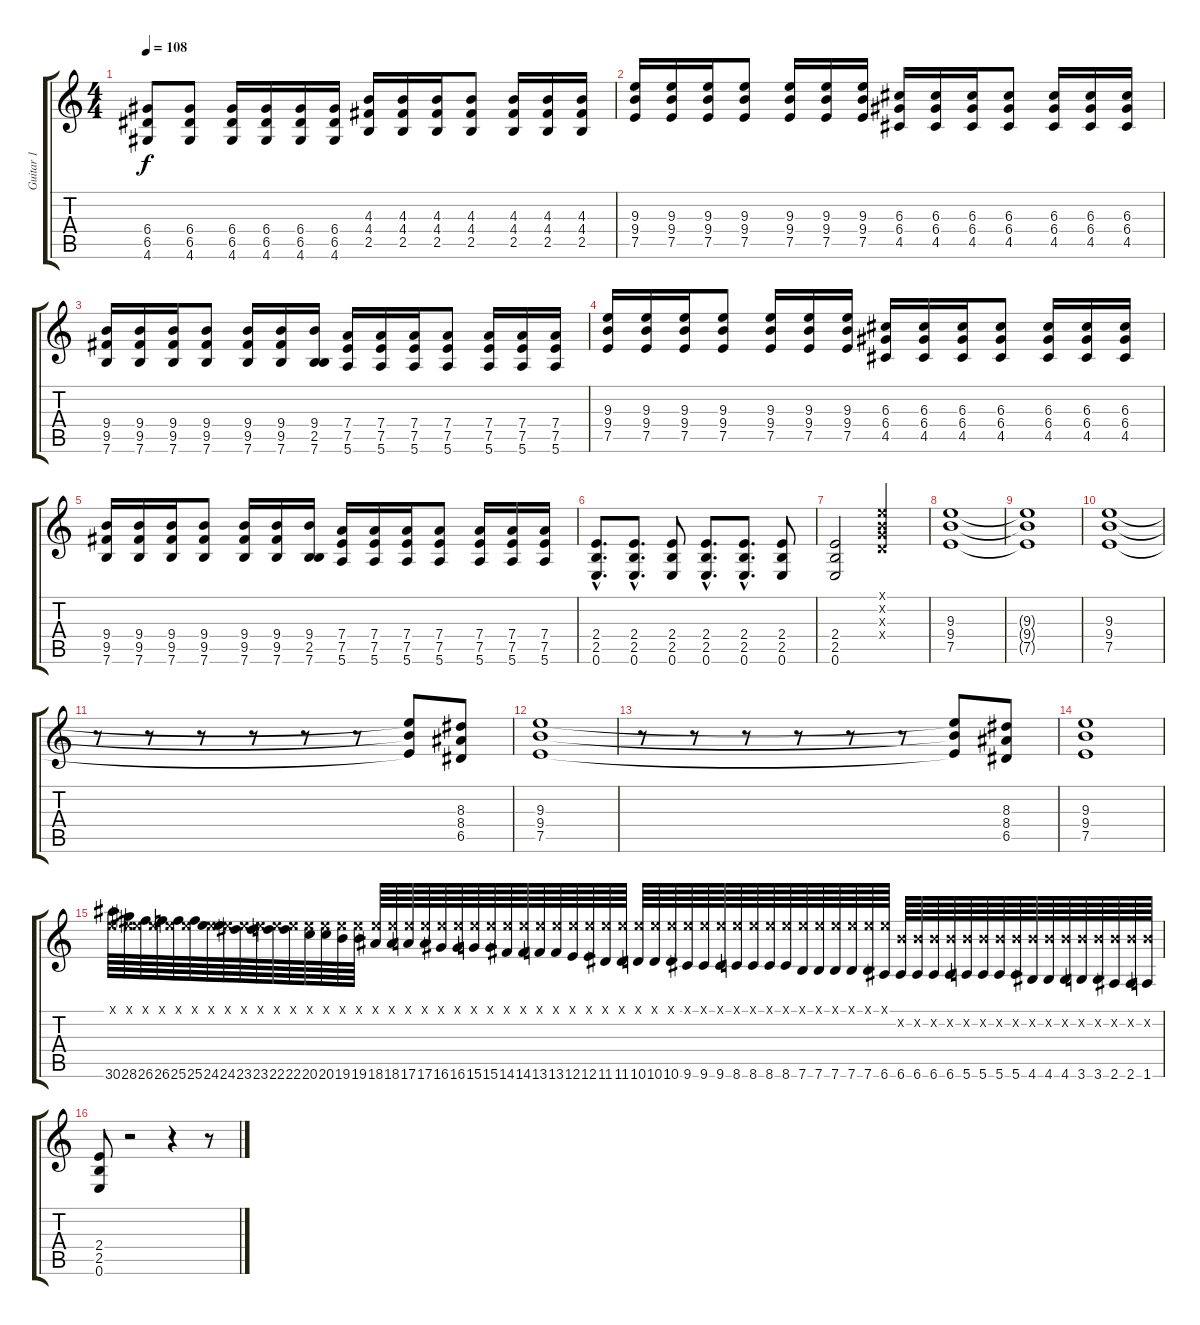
\track ("Guitar 1" "Guitar 1") {instrument distortionguitar}
\staff {score tabs}
\tuning (E4 B3 G3 D3 A2 E2) {hide}
\ts (4 4)
\tempo 108
\clef g2
\ks c
(6.4 6.5 4.6).8{dy f} (6.4 6.5 4.6).8 (6.4 6.5 4.6).16 (6.4 6.5 4.6).16 (6.4 6.5 4.6).16 (6.4 6.5 4.6).16 (4.3 4.4 2.5).16 (4.3 4.4 2.5).16 (4.3 4.4 2.5).16 (4.3 4.4 2.5).8 (4.3 4.4 2.5).16 (4.3 4.4 2.5).16 (4.3 4.4 2.5).16 |
(9.3 9.4 7.5).16 (9.3 9.4 7.5).16 (9.3 9.4 7.5).16 (9.3 9.4 7.5).8 (9.3 9.4 7.5).16 (9.3 9.4 7.5).16 (9.3 9.4 7.5).16 (6.3 6.4 4.5).16 (6.3 6.4 4.5).16 (6.3 6.4 4.5).16 (6.3 6.4 4.5).8 (6.3 6.4 4.5).16 (6.3 6.4 4.5).16 (6.3 6.4 4.5).16 |
(9.4 9.5 7.6).16 (9.4 9.5 7.6).16 (9.4 9.5 7.6).16 (9.4 9.5 7.6).8 (9.4 9.5 7.6).16 (9.4 9.5 7.6).16 (9.4 2.5 7.6).16 (7.4 7.5 5.6).16 (7.4 7.5 5.6).16 (7.4 7.5 5.6).16 (7.4 7.5 5.6).8 (7.4 7.5 5.6).16 (7.4 7.5 5.6).16 (7.4 7.5 5.6).16 |
(9.3 9.4 7.5).16 (9.3 9.4 7.5).16 (9.3 9.4 7.5).16 (9.3 9.4 7.5).8 (9.3 9.4 7.5).16 (9.3 9.4 7.5).16 (9.3 9.4 7.5).16 (6.3 6.4 4.5).16 (6.3 6.4 4.5).16 (6.3 6.4 4.5).16 (6.3 6.4 4.5).8 (6.3 6.4 4.5).16 (6.3 6.4 4.5).16 (6.3 6.4 4.5).16 |
(9.4 9.5 7.6).16 (9.4 9.5 7.6).16 (9.4 9.5 7.6).16 (9.4 9.5 7.6).8 (9.4 9.5 7.6).16 (9.4 9.5 7.6).16 (9.4 2.5 7.6).16 (7.4 7.5 5.6).16 (7.4 7.5 5.6).16 (7.4 7.5 5.6).16 (7.4 7.5 5.6).8 (7.4 7.5 5.6).16 (7.4 7.5 5.6).16 (7.4 7.5 5.6).16 |
(2.4{hac} 2.5{hac} 0.6{hac}).8{d} (2.4{hac} 2.5{hac} 0.6{hac}).8{d} (2.4 2.5 0.6).8 (2.4{hac} 2.5{hac} 0.6{hac}).8{d} (2.4{hac} 2.5{hac} 0.6{hac}).8{d} (2.4 2.5 0.6).8 |
(2.4 2.5 0.6).2 (0.1{x} 0.2{x} 0.3{x} 0.4{x}).2 |
(9.3 9.4 7.5).1{balance 14} |
(9.3{t} 9.4{t} 7.5{t}).1 |
(9.3 9.4 7.5).1{volume 10 balance 14} |
r.8 r.8 r.8 r.8 r.8 r.8 (9.3{t} 9.4{t} 7.5{t}).8 (8.3 8.4 6.5).8 |
(9.3 9.4 7.5).1{volume 9 balance 14} |
r.8 r.8 r.8 r.8 r.8 r.8 (9.3{t} 9.4{t} 7.5{t}).8 (8.3 8.4 6.5).8 |
(9.3 9.4 7.5).1{volume 9 balance 14} |
(0.1{x} 30.6).64{volume 14 balance 14} (0.1{x} 28.6).64 (0.1{x} 26.6).64 (0.1{x} 26.6).64 (0.1{x} 25.6).64 (0.1{x} 25.6).64 (0.1{x} 24.6).64 (0.1{x} 24.6).64 (0.1{x} 23.6).64 (0.1{x} 23.6).64 (0.1{x} 22.6).64 (0.1{x} 22.6).64 (0.1{x} 20.6).64 (0.1{x} 20.6).64 (0.1{x} 19.6).64 (0.1{x} 19.6).64 (0.1{x} 18.6).64 (0.1{x} 18.6).64 (0.1{x} 17.6).64 (0.1{x} 17.6).64 (0.1{x} 16.6).64 (0.1{x} 16.6).64 (0.1{x} 15.6).64 (0.1{x} 15.6).64 (0.1{x} 14.6).64 (0.1{x} 14.6).64 (0.1{x} 13.6).64 (0.1{x} 13.6).64 (0.1{x} 12.6).64 (0.1{x} 12.6).64 (0.1{x} 11.6).64 (0.1{x} 11.6).64 (0.1{x} 10.6).64 (0.1{x} 10.6).64 (0.1{x} 10.6).64 (0.1{x} 9.6).64 (0.1{x} 9.6).64 (0.1{x} 9.6).64 (0.1{x} 8.6).64 (0.1{x} 8.6).64 (0.1{x} 8.6).64 (0.1{x} 8.6).64 (0.1{x} 7.6).64 (0.1{x} 7.6).64 (0.1{x} 7.6).64 (0.1{x} 7.6).64 (0.1{x} 7.6).64 (0.1{x} 6.6).64 (0.2{x} 6.6).64 (0.2{x} 6.6).64 (0.2{x} 6.6).64 (0.2{x} 6.6).64 (0.2{x} 5.6).64 (0.2{x} 5.6).64 (0.2{x} 5.6).64 (0.2{x} 5.6).64 (0.2{x} 4.6).64 (0.2{x} 4.6).64 (0.2{x} 4.6).64 (0.2{x} 3.6).64 (0.2{x} 3.6).64 (0.2{x} 2.6).64 (0.2{x} 2.6).64 (0.2{x} 1.6).64 |
(2.4 2.5 0.6).8{volume 13 balance 7} r.2 r.4 r.8
